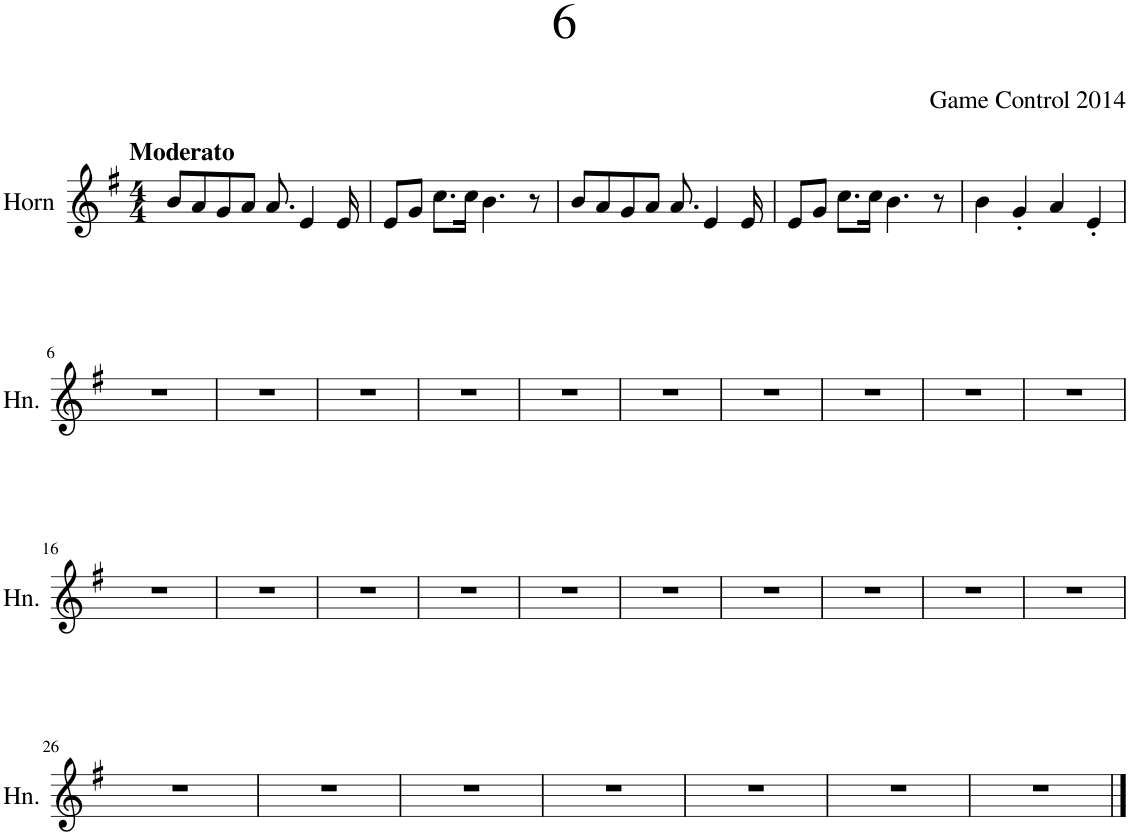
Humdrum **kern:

**kern
*part1
*staff1
*I"Horn
*I'Hn.
*clefG2
*Trd4c7
*k[f#]
*M4/4
=1
!LO:TX:a:B:t=Moderato
8b/L
8a/
8g/
8a/J
8.a/
4e/
16e/
=2
8e/L
8g/J
8.cc\L
16cc\Jk
4.b\
8r
=3
8b/L
8a/
8g/
8a/J
8.a/
4e/
16e/
=4
8e/L
8g/J
8.cc\L
16cc\Jk
4.b\
8r
=5
4b\
4g'/
4a/
4e'/
!!LO:LB:g=z
=6
1r
=7
1r
=8
1r
=9
1r
=10
1r
=11
1r
=12
1r
=13
1r
=14
1r
=15
1r
!!LO:LB:g=z
=16
1r
=17
1r
=18
1r
=19
1r
=20
1r
=21
1r
=22
1r
=23
1r
=24
1r
=25
1r
!!LO:LB:g=z
=26
1r
=27
1r
=28
1r
=29
1r
=30
1r
=31
1r
=32
1r
==
*-
